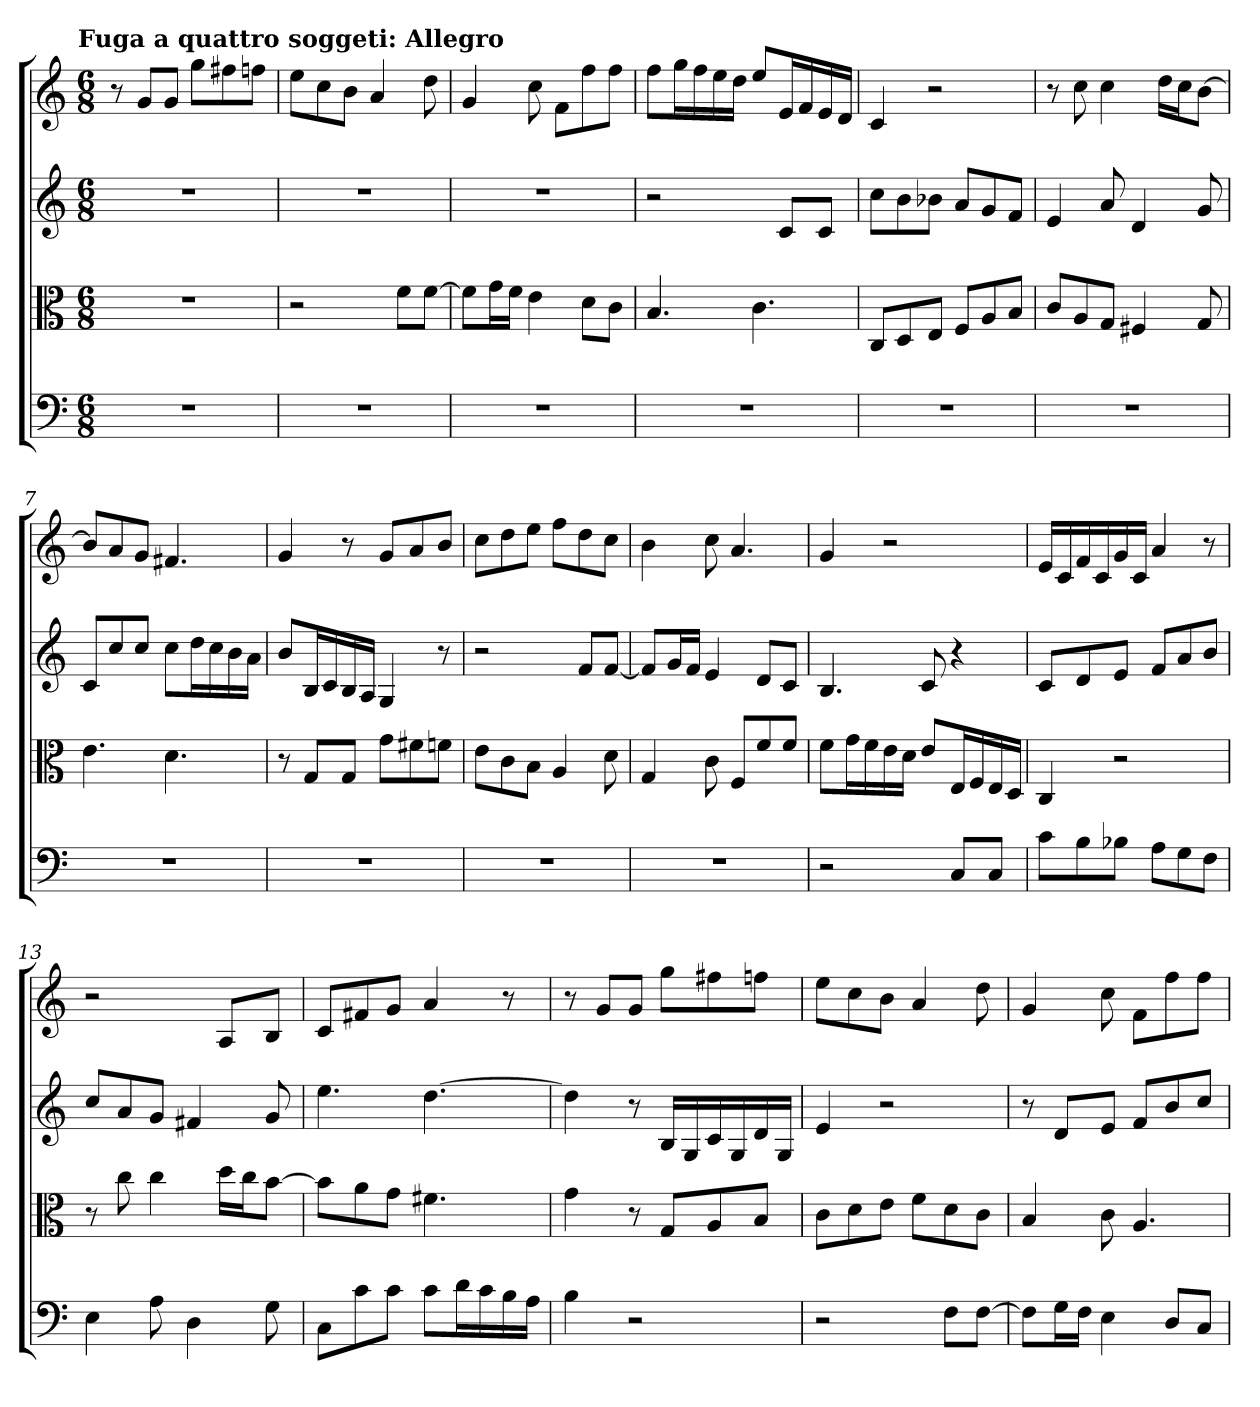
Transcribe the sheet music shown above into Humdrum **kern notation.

**kern	**kern	**kern	**kern
*part4	*part3	*part2	*part1
*staff4	*staff3	*staff2	*staff1
*clefF4	*clefC3	*	*
*k[]	*k[]	*k[]	*k[]
*C:	*C:	*C:	*C:
!!LO:TX:omd:t=Fuga a quattro soggeti&colon; Allegro
*M6/8	*M6/8	*M6/8	*M6/8
*MM132	*MM132	*MM132	*MM132
=	=	=	=
2.r	2.r	2.r	8r
.	.	.	8gL
.	.	.	8gJ
.	.	.	8ggL
.	.	.	8ff#X
.	.	.	8ffnJ
=2	=2	=2	=2
2.r	2r	2.r	8eeL
.	.	.	8cc
.	.	.	8bJ
.	.	.	4a
.	8f\L	.	.
.	[8f\J	.	8dd
=3	=3	=3	=3
2.r	8f\L]	2.r	4g
.	16g\L	.	.
.	16f\JJ	.	.
.	4e	.	8cc
.	.	.	8fL
.	8d\L	.	8ff
.	8c\J	.	8ffJ
=4	=4	=4	=4
2.r	4.B	2r	8ffL
.	.	.	16ggL
.	.	.	16ff
.	.	.	16ee
.	.	.	16ddJJ
.	4.c	.	8eeL
.	.	8cL	16eL
.	.	.	16f
.	.	8cJ	16e
.	.	.	16dJJ
=5	=5	=5	=5
2.r	8C/L	8ccL	4c
.	8D/	8b	.
.	8E/J	8b-XJ	2r
.	8F/L	8aL	.
.	8A/	8g	.
.	8B/J	8fJ	.
=6	=6	=6	=6
2.r	8c/L	4e	8r
.	8A/	.	8cc
.	8G/J	8a	4cc
.	4F#X	4d	.
.	.	.	16ddLL
.	.	.	16ccJ
.	8G	8g	[8bJ
=7	=7	=7	=7
2.r	4.e	8cL	8bL]
.	.	8cc	8a
.	.	8ccJ	8gJ
.	4.d	8ccL	4.f#X
.	.	16ddL	.
.	.	16cc	.
.	.	16b	.
.	.	16aJJ	.
=8	=8	=8	=8
2.r	8r	8bL	4g
.	8G/L	16BL	.
.	.	16c	.
.	8G/J	16B	8r
.	.	16AJJ	.
.	8g\L	4G	8gL
.	8f#X\	.	8a
.	8fn\J	8r	8bJ
=9	=9	=9	=9
2.r	8e\L	2r	8ccL
.	8c\	.	8dd
.	8B\J	.	8eeJ
.	4A	.	8ffL
.	.	8fL	8dd
.	8d	[8fJ	8ccJ
=10	=10	=10	=10
2.r	4G	8fL]	4b
.	.	16gL	.
.	.	16fJJ	.
.	8c	4e	8cc
.	8F/L	.	4.a
.	8f/	8dL	.
.	8f/J	8cJ	.
=11	=11	=11	=11
2r	8f\L	4.B	4g
.	16g\L	.	.
.	16f\	.	.
.	16e\	.	2r
.	16d\JJ	.	.
.	8e/L	8c	.
8C/L	16E/L	4r	.
.	16F/	.	.
8C/J	16E/	.	.
.	16D/JJ	.	.
=12	=12	=12	=12
8c\L	4C	8cL	16eLL
.	.	.	16c
8B\	.	8d	16f
.	.	.	16c
8B-X\J	2r	8eJ	16g
.	.	.	16cJJ
8A\L	.	8fL	4a
8G\	.	8a	.
8F\J	.	8bJ	8r
=13	=13	=13	=13
4E	8r	8ccL	2r
.	8cc	8a	.
8A	4cc	8gJ	.
4D	.	4f#X	.
.	16dd\LL	.	8AL
.	16cc\J	.	.
8G	[8b\J	8g	8BJ
=14	=14	=14	=14
8C\L	8b\L]	4.ee	8cL
8c\	8a\	.	8f#X
8c\J	8g\J	.	8gJ
8c\L	4.f#X	[4.dd	4a
16d\L	.	.	.
16c\	.	.	.
16B\	.	.	8r
16A\JJ	.	.	.
=15	=15	=15	=15
4B	4g	4dd]	8r
.	.	.	8gL
2r	8r	8r	8gJ
.	8G/L	16BLL	8ggL
.	.	16G	.
.	8A/	16c	8ff#X
.	.	16G	.
.	8B/J	16d	8ffnJ
.	.	16GJJ	.
=16	=16	=16	=16
2r	8c\L	4e	8eeL
.	8d\	.	8cc
.	8e\J	2r	8bJ
.	8f\L	.	4a
8F\L	8d\	.	.
[8F\J	8c\J	.	8dd
=17	=17	=17	=17
8F\L]	4B	8r	4g
16G\L	.	8dL	.
16F\JJ	.	.	.
4E	8c	8eJ	8cc
.	4.A	8fL	8fL
8D/L	.	8b	8ff
8C/J	.	8ccJ	8ffJ
=	=	=	=
*-	*-	*-	*-
